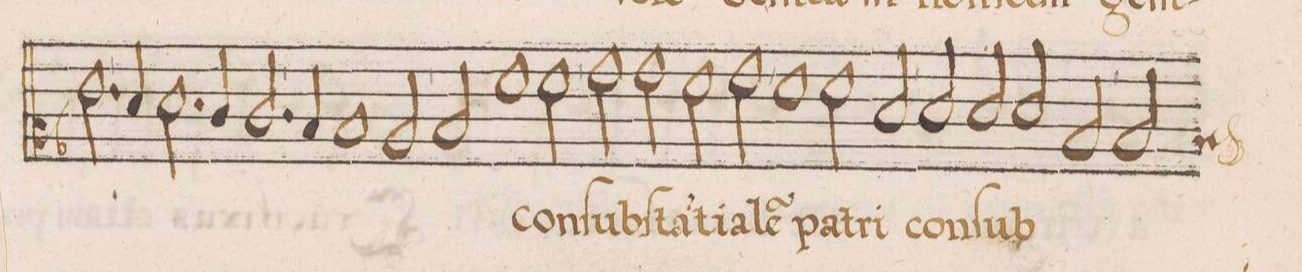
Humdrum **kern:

**kern	**text
*I"CANTVS	*
*clefC2	*
*k[b-]	*
*met(C|)	*
*M2/1	*
2.g\	.
=43	=43
4f/	.
2.f\	.
4e/	.
2.e/	.
=44	=44
4d/	.
1d/	.
2c/	.
=45	=45
2d/	.
1a\	con-
2a\	-ſub-
=46	=46
2b-\	-ſta(n)-
2b-\	-ti-
2a\	-a-
2b-\	-le(m)
=47	=47
1a\	pa-
2a\	-tri
2f/	con-
=48	=48
2f/	-ſub
2f/	.
2f/	.
*custos:d	*
2d/	.
=49	=49
*-	*-
